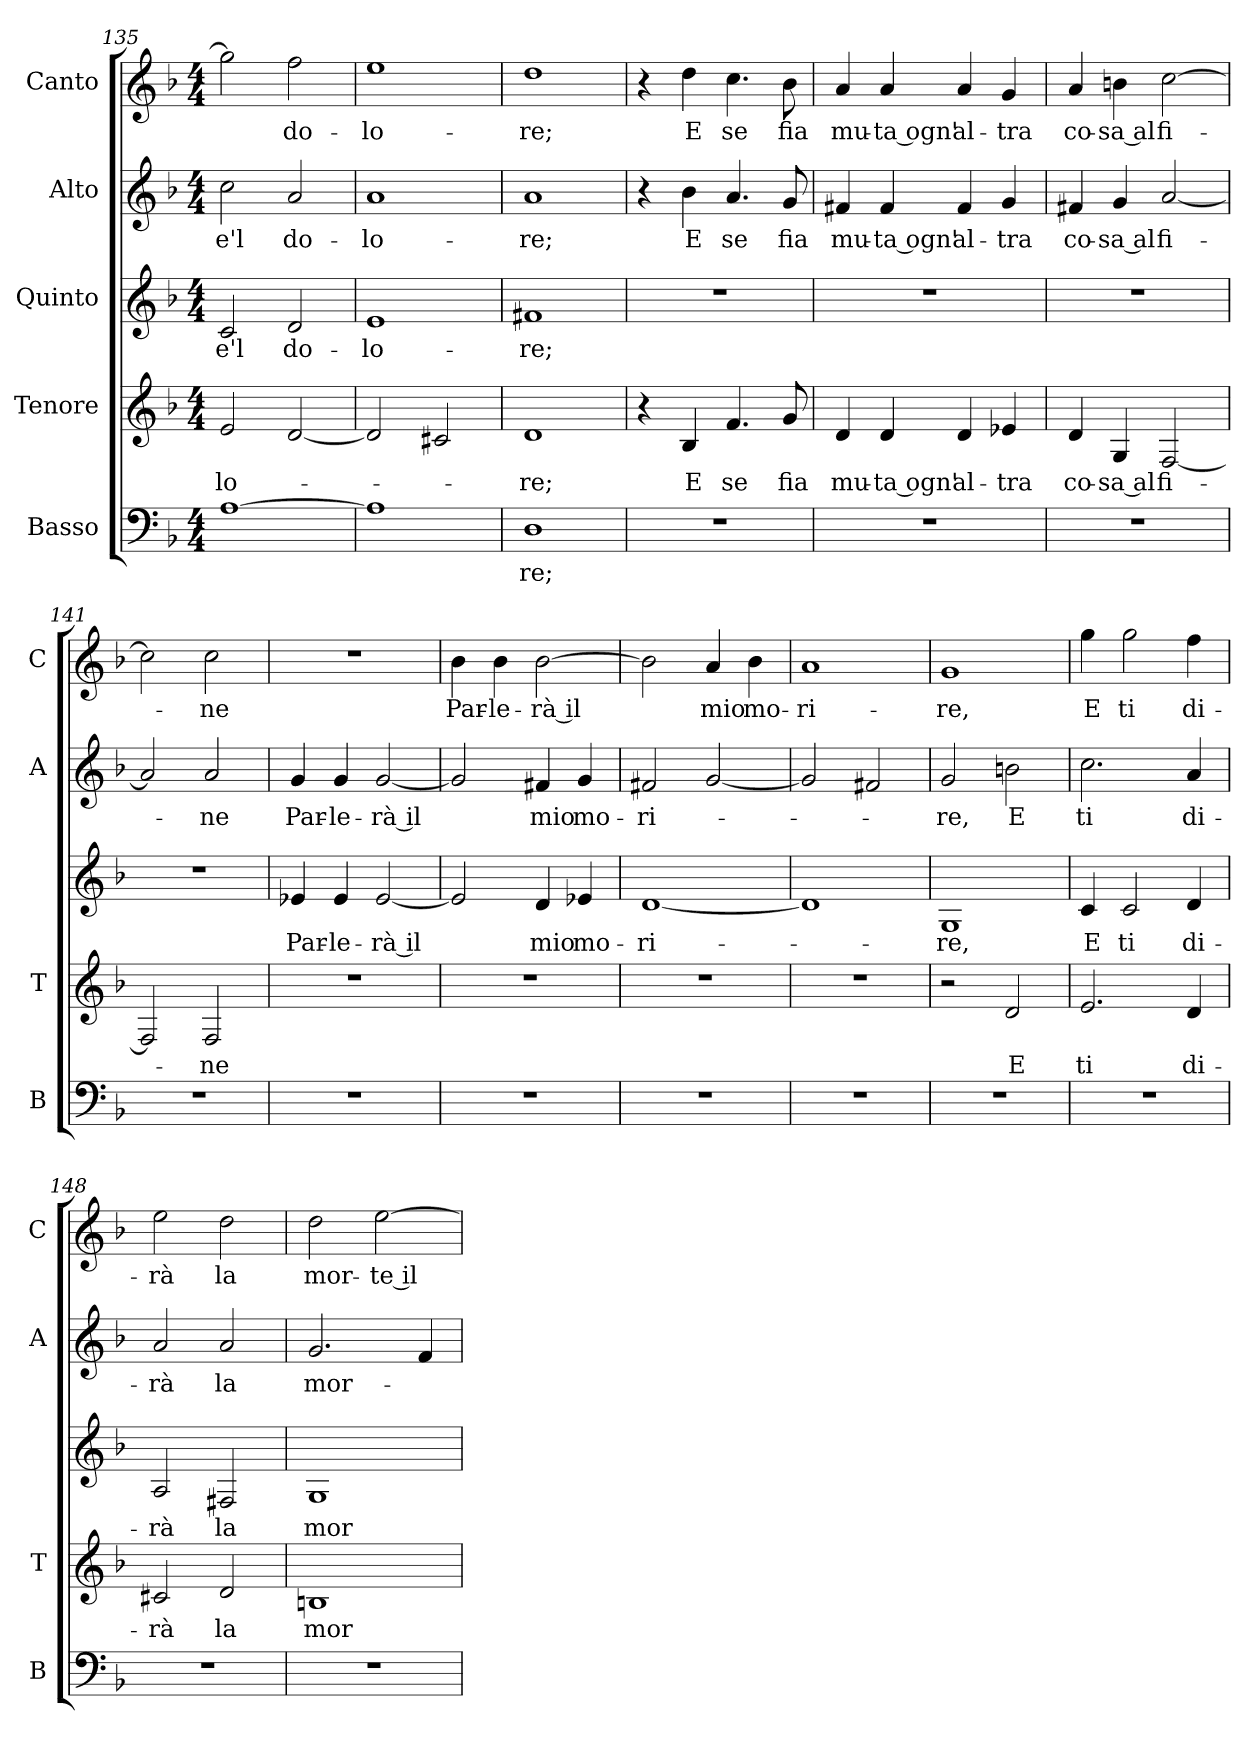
**kern	**text	**kern	**text	**kern	**text	**kern	**text	**kern	**text
*part5	*part5	*part4	*part4	*part3	*part3	*part2	*part2	*part1	*part1
*staff5	*staff5	*staff4	*staff4	*staff3	*staff3	*staff2	*staff2	*staff1	*staff1
*I"Basso	*	*I"Tenore	*	*I"Quinto	*	*I"Alto	*	*I"Canto	*
*I'B	*	*I'T	*	*	*	*I'A	*	*I'C	*
*clefF4	*	*clefG2	*	*clefG2	*	*clefG2	*	*clefG2	*
*k[b-]	*	*k[b-]	*	*k[b-]	*	*k[b-]	*	*k[b-]	*
*F:	*	*F:	*	*F:	*	*F:	*	*F:	*
*M4/4	*	*M4/4	*	*M4/4	*	*M4/4	*	*M4/4	*
=135	=135	=135	=135	=135	=135	=135	=135	=135	=135
!	!	!	!LO:LY:b	!	!LO:LY:b	!	!LO:LY:b	!	!
[1A	.	2e/	-lo-	2c/	e'l	2cc\	e'l	2gg\]	.
!	!	!	!	!	!LO:LY:b	!	!LO:LY:b	!	!LO:LY:b
.	.	[2d/	.	2d/	do-	2a/	do-	2ff\	do-
=136	=136	=136	=136	=136	=136	=136	=136	=136	=136
!	!	!	!	!	!LO:LY:b	!	!LO:LY:b	!	!LO:LY:b
1A]	.	2d/]	.	1e	-lo-	1a	-lo-	1ee	-lo-
.	.	2c#X/	.	.	.	.	.	.	.
=137	=137	=137	=137	=137	=137	=137	=137	=137	=137
!	!LO:LY:b	!	!LO:LY:b	!	!LO:LY:b	!	!LO:LY:b	!	!LO:LY:b
1D	-re;	1d	-re;	1f#X	-re;	1a	-re;	1dd	-re;
=138	=138	=138	=138	=138	=138	=138	=138	=138	=138
1r	.	4r	.	1r	.	4r	.	4r	.
!	!	!	!LO:LY:b	!	!	!	!LO:LY:b	!	!LO:LY:b
.	.	4B-/	E	.	.	4b-\	E	4dd\	E
!	!	!	!LO:LY:b	!	!	!	!LO:LY:b	!	!LO:LY:b
.	.	4.f/	se	.	.	4.a/	se	4.cc\	se
!	!	!	!LO:LY:b	!	!	!	!LO:LY:b	!	!LO:LY:b
.	.	8g/	fia	.	.	8g/	fia	8b-\	fia
=139	=139	=139	=139	=139	=139	=139	=139	=139	=139
!	!	!	!LO:LY:b	!	!	!	!LO:LY:b	!	!LO:LY:b
1r	.	4d/	mu-	1r	.	4f#X/	mu-	4a/	mu-
!	!	!	!LO:LY:b	!	!	!	!LO:LY:b	!	!LO:LY:b
.	.	4d/	-ta ogn'	.	.	4f#/	-ta ogn'	4a/	-ta ogn'
!	!	!	!LO:LY:b	!	!	!	!LO:LY:b	!	!LO:LY:b
.	.	4d/	al-	.	.	4f#/	al-	4a/	al-
!	!	!	!LO:LY:b	!	!	!	!LO:LY:b	!	!LO:LY:b
.	.	4e-X/	-tra	.	.	4g/	-tra	4g/	-tra
=140	=140	=140	=140	=140	=140	=140	=140	=140	=140
!	!	!	!LO:LY:b	!	!	!	!LO:LY:b	!	!LO:LY:b
1r	.	4d/	co-	1r	.	4f#X/	co-	4a/	co-
!	!	!	!LO:LY:b	!	!	!	!LO:LY:b	!	!LO:LY:b
.	.	4G/	-sa al	.	.	4g/	-sa al	4bn\	-sa al
!	!	!	!LO:LY:b	!	!	!	!LO:LY:b	!	!LO:LY:b
.	.	[2F/	fi-	.	.	[2a/	fi-	[2cc\	fi-
=141	=141	=141	=141	=141	=141	=141	=141	=141	=141
1r	.	2F/]	.	1r	.	2a/]	.	2cc\]	.
!	!	!	!LO:LY:b	!	!	!	!LO:LY:b	!	!LO:LY:b
.	.	2F/	-ne	.	.	2a/	-ne	2cc\	-ne
!!LO:LB:g=z
=142	=142	=142	=142	=142	=142	=142	=142	=142	=142
!	!	!	!	!	!LO:LY:b	!	!LO:LY:b	!	!
1r	.	1r	.	4e-X/	Par-	4g/	Par-	1r	.
!	!	!	!	!	!LO:LY:b	!	!LO:LY:b	!	!
.	.	.	.	4e-/	-le-	4g/	-le-	.	.
!	!	!	!	!	!LO:LY:b	!	!LO:LY:b	!	!
.	.	.	.	[2e-/	-rà il	[2g/	-rà il	.	.
=143	=143	=143	=143	=143	=143	=143	=143	=143	=143
!	!	!	!	!	!	!	!	!	!LO:LY:b
1r	.	1r	.	2e-/]	.	2g/]	.	4b-\	Par-
!	!	!	!	!	!	!	!	!	!LO:LY:b
.	.	.	.	.	.	.	.	4b-\	-le-
!	!	!	!	!	!LO:LY:b	!	!LO:LY:b	!	!LO:LY:b
.	.	.	.	4d/	mio	4f#X/	mio	[2b-\	-rà il
!	!	!	!	!	!LO:LY:b	!	!LO:LY:b	!	!
.	.	.	.	4e-X/	mo-	4g/	mo-	.	.
=144	=144	=144	=144	=144	=144	=144	=144	=144	=144
!	!	!	!	!	!LO:LY:b	!	!LO:LY:b	!	!
1r	.	1r	.	[1d	-ri-	2f#X/	-ri-	2b-\]	.
!	!	!	!	!	!	!	!	!	!LO:LY:b
.	.	.	.	.	.	[2g/	.	4a/	mio
!	!	!	!	!	!	!	!	!	!LO:LY:b
.	.	.	.	.	.	.	.	4b-\	mo-
=145	=145	=145	=145	=145	=145	=145	=145	=145	=145
!	!	!	!	!	!	!	!	!	!LO:LY:b
1r	.	1r	.	1d]	.	2g/]	.	1a	-ri-
.	.	.	.	.	.	2f#X/	.	.	.
=146	=146	=146	=146	=146	=146	=146	=146	=146	=146
!	!	!	!	!	!LO:LY:b	!	!LO:LY:b	!	!LO:LY:b
1r	.	2r	.	1G	-re,	2g/	-re,	1g	-re,
!	!	!	!LO:LY:b	!	!	!	!LO:LY:b	!	!
.	.	2d/	E	.	.	2bn\	E	.	.
=147	=147	=147	=147	=147	=147	=147	=147	=147	=147
!	!	!	!LO:LY:b	!	!LO:LY:b	!	!LO:LY:b	!	!LO:LY:b
1r	.	2.e/	ti	4c/	E	2.cc\	ti	4gg\	E
!	!	!	!	!	!LO:LY:b	!	!	!	!LO:LY:b
.	.	.	.	2c/	ti	.	.	2gg\	ti
!	!	!	!LO:LY:b	!	!LO:LY:b	!	!LO:LY:b	!	!LO:LY:b
.	.	4d/	di-	4d/	di-	4a/	di-	4ff\	di-
=148	=148	=148	=148	=148	=148	=148	=148	=148	=148
!	!	!	!LO:LY:b	!	!LO:LY:b	!	!LO:LY:b	!	!LO:LY:b
1r	.	2c#X/	-rà	2A/	-rà	2a/	-rà	2ee\	-rà
!	!	!	!LO:LY:b	!	!LO:LY:b	!	!LO:LY:b	!	!LO:LY:b
.	.	2d/	la	2F#X/	la	2a/	la	2dd\	la
=149	=149	=149	=149	=149	=149	=149	=149	=149	=149
!	!	!	!LO:LY:b	!	!LO:LY:b	!	!LO:LY:b	!	!LO:LY:b
1r	.	1Bn	mor-	1G	mor-	2.g/	mor-	2dd\	mor-
!	!	!	!	!	!	!	!	!	!LO:LY:b
.	.	.	.	.	.	.	.	[2ee\	-te il
.	.	.	.	.	.	4f/	.	.	.
=	=	=	=	=	=	=	=	=	=
*-	*-	*-	*-	*-	*-	*-	*-	*-	*-
